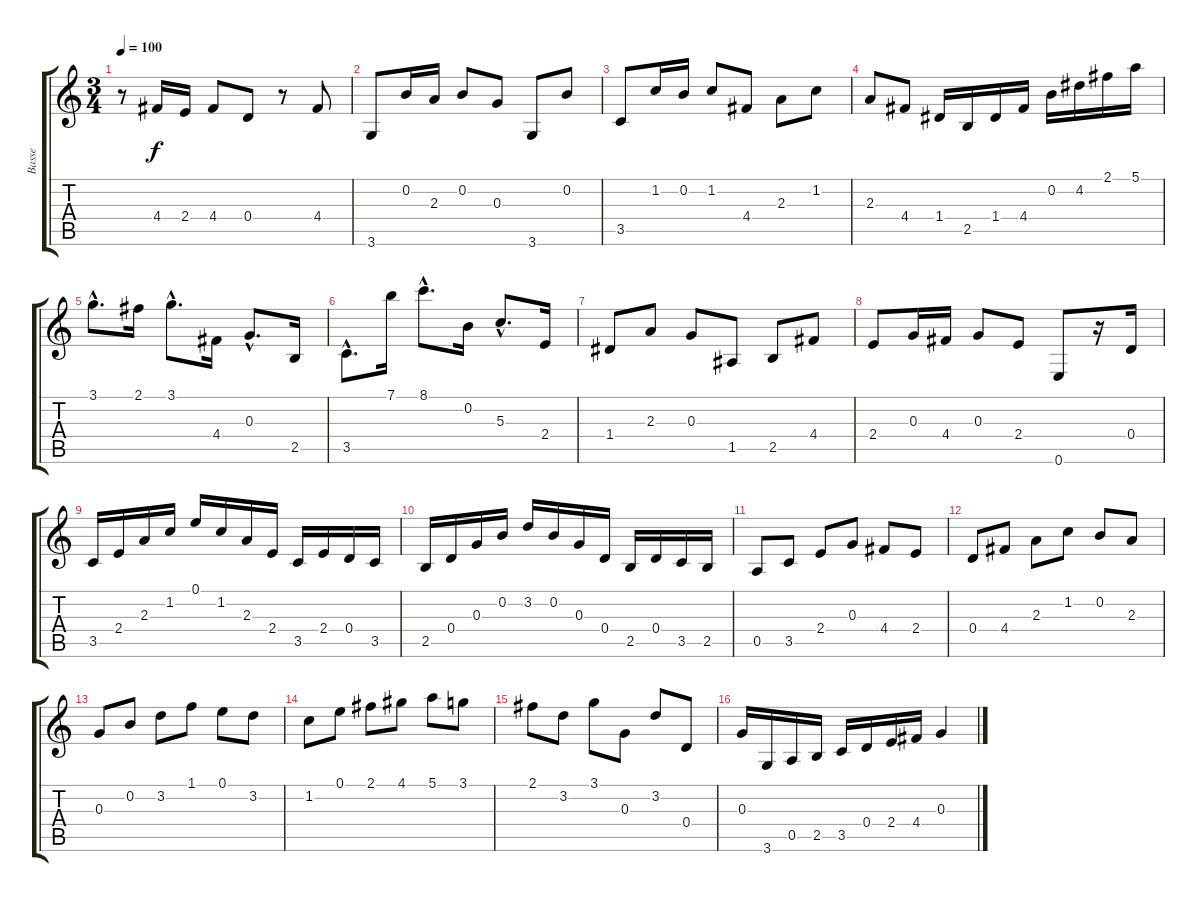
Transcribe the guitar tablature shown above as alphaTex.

\track ("Basse" "Basse") {instrument acousticguitarnylon}
\staff {score tabs}
\tuning (E4 B3 G3 D3 A2 E2) {hide}
\ts (3 4)
\tempo 100
\clef g2
\ks c
r.8{dy f} 4.4.16 2.4.16 4.4.8 0.4.8 r.8 4.4.8 |
3.6.8 0.2.16 2.3.16 0.2.8 0.3.8 3.6.8 0.2.8 |
3.5.8 1.2.16 0.2.16 1.2.8 4.4.8 2.3.8 1.2.8 |
2.3.8 4.4.8 1.4.16 2.5.16 1.4.16 4.4.16 0.2.16 4.2.16 2.1.16 5.1.16 |
3.1{hac}.8{d} 2.1.16 3.1{hac}.8{d} 4.4.16 0.3{hac}.8{d} 2.5.16 |
3.5{hac}.8{d} 7.1.16 8.1{hac}.8{d} 0.2.16 5.3{hac}.8{d} 2.4.16 |
1.4.8 2.3.8 0.3.8 1.5.8 2.5.8 4.4.8 |
2.4.8 0.3.16 4.4.16 0.3.8 2.4.8 0.6.8 r.16 0.4.16 |
3.5.16 2.4.16 2.3.16 1.2.16 0.1.16 1.2.16 2.3.16 2.4.16 3.5.16 2.4.16 0.4.16 3.5.16 |
2.5.16 0.4.16 0.3.16 0.2.16 3.2.16 0.2.16 0.3.16 0.4.16 2.5.16 0.4.16 3.5.16 2.5.16 |
0.5.8 3.5.8 2.4.8 0.3.8 4.4.8 2.4.8 |
0.4.8 4.4.8 2.3.8 1.2.8 0.2.8 2.3.8 |
0.3.8 0.2.8 3.2.8 1.1.8 0.1.8 3.2.8 |
1.2.8 0.1.8 2.1.8 4.1.8 5.1.8 3.1.8 |
2.1.8 3.2.8 3.1.8 0.3.8 3.2.8 0.4.8 |
0.3.16 3.6.16 0.5.16 2.5.16 3.5.16 0.4.16 2.4.16 4.4.16 0.3.4
